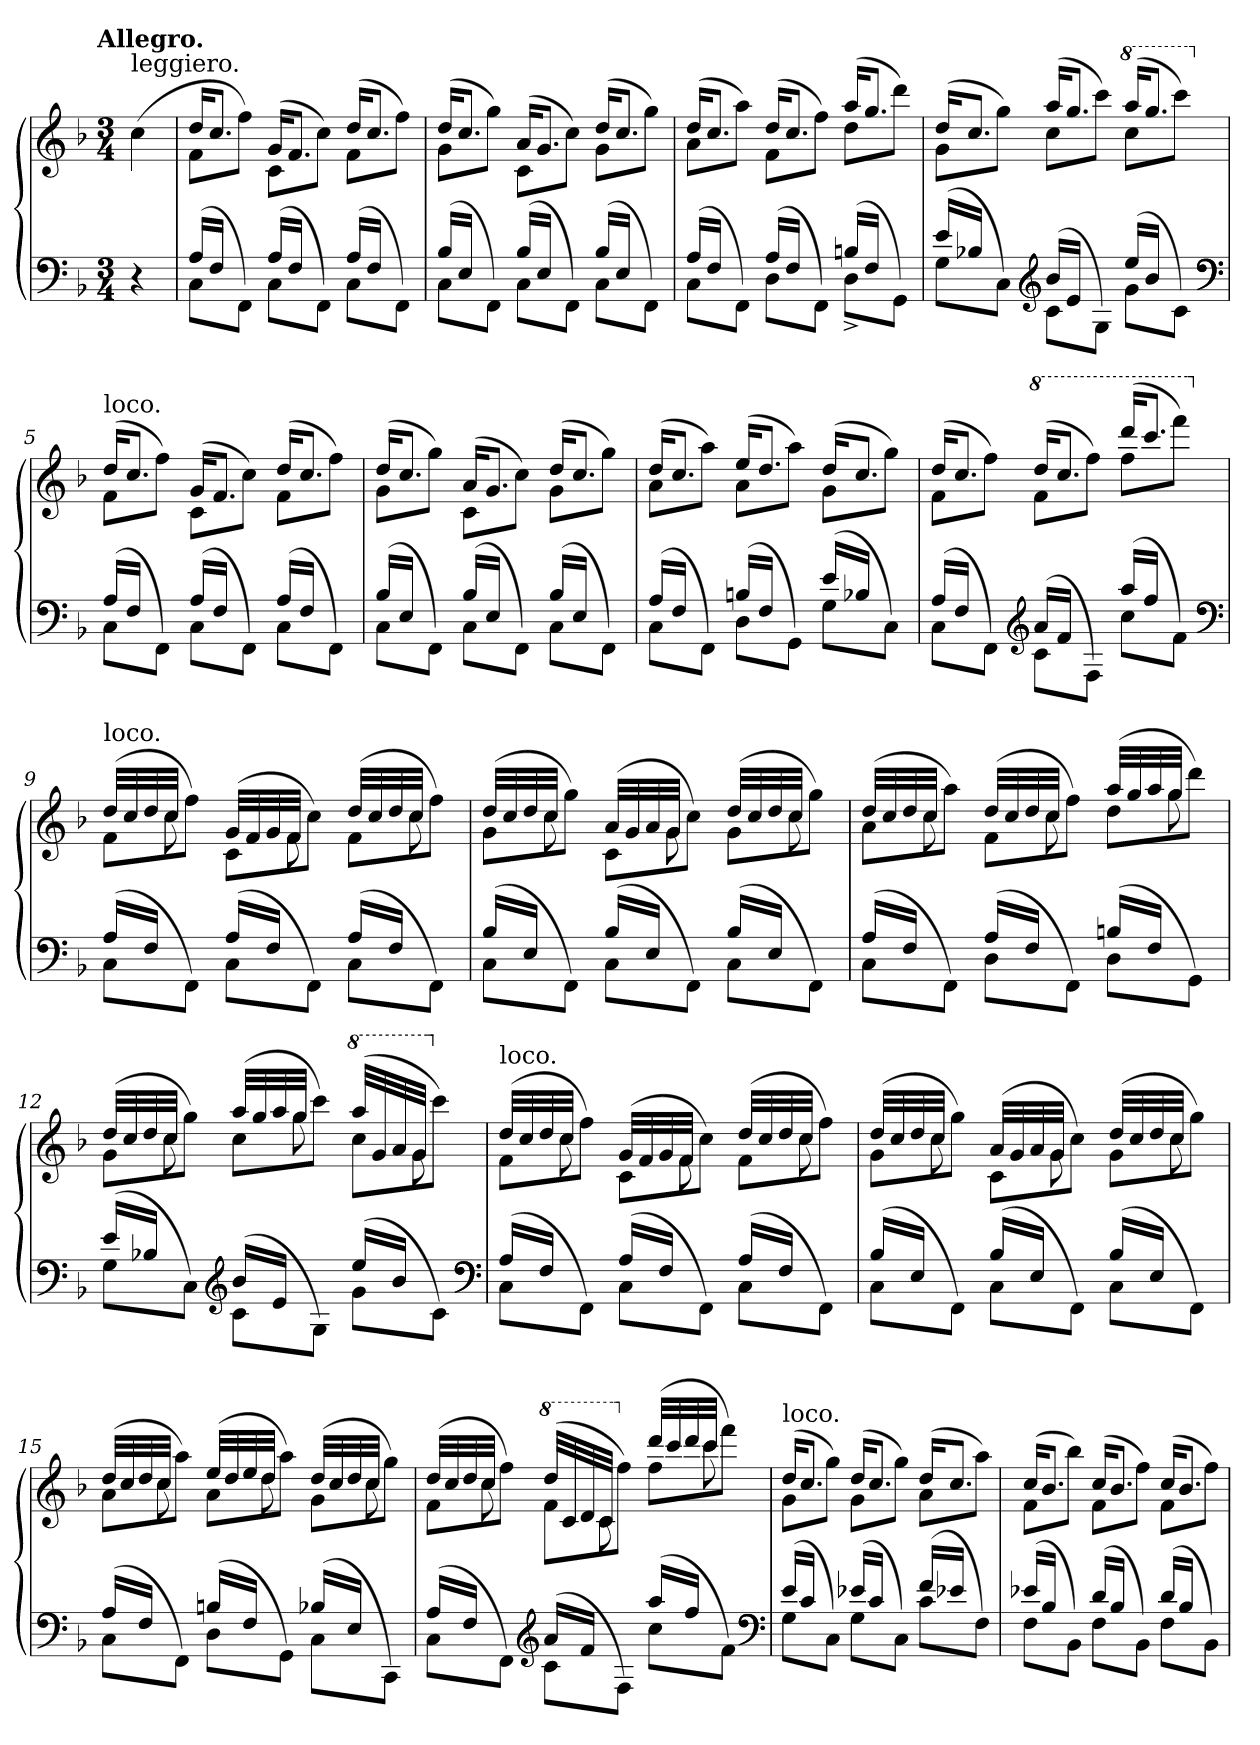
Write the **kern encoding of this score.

**kern	**kern
*part1	*part1
*staff2	*staff1
*clefF4	*clefG2
*k[b-]	*k[b-]
*F:	*F:
!!LO:TX:omd:t=Allegro.
*M3/4	*M3/4
*MM120	*MM120
=	=
!	!LO:TX:a:t=leggiero.
4r	(>4cc
=1	=1
*^	*^
(>16ALL	8CL	16ddKL	8fL
16FJJ	.	8.ccJ	.
8ryy	8FFJ)	.	8ffJ)
(>16ALL	8CL	(16gKL	8cL
16FJJ	.	8.fJ	.
8ryy	8FFJ)	.	8ccJ)
(>16ALL	8CL	(>16ddKL	8fL
16FJJ	.	8.ccJ	.
8ryy	8FFJ)	.	8ffJ)
=2	=2	=2	=2
(>16B-LL	8CL	(>16ddKL	8gL
16EJJ	.	8.ccJ	.
8ryy	8FFJ)	.	8ggJ)
(>16B-LL	8CL	(>16aKL	8cL
16EJJ	.	8.gJ	.
8ryy	8FFJ)	.	8ccJ)
(>16B-LL	8CL	(>16ddKL	8gL
16EJJ	.	8.ccJ	.
8ryy	8FFJ)	.	8ggJ)
=3	=3	=3	=3
(>16ALL	8CL	(>16ddKL	8aL
16FJJ	.	8.ccJ	.
8ryy	8FFJ)	.	8aaJ)
(>16ALL	8DL	(>16ddKL	8fL
16FJJ	.	8.ccJ	.
8ryy	8FFJ)	.	8ffJ)
(>16BnLL	8D^>L	(>16aaKL	8ddL
16FJJ	.	8.ggJ	.
8ryy	8GGJ)	.	8dddJ)
=4	=4	=4	=4
(>16eLL	8GL	(>16ddKL	8gL
16B-XJJ	.	8.ccJ	.
8ryy	8CJ)	.	8ggJ)
*clefG2	*	*	*
(>16b-LL	8cL	(>16aaKL	8ccL
16eJJ	.	8.ggJ	.
8ryy	8GJ)	.	8cccJ)
*	*	*8va	*
(>16eeLL	8gL	(>16aaaKL	8cccL
16b-JJ	.	8.gggJ	.
8ryy	8cJ)	.	8ccccJ)
*clefF4	*	*	*
=5	=5	=5	=5
*	*	*X8va	*
!	!	!LO:TX:a:t=loco.	!
(>16ALL	8CL	(>16ddKL	8fL
16FJJ	.	8.ccJ	.
8ryy	8FFJ)	.	8ffJ)
(>16ALL	8CL	(>16gKL	8cL
16FJJ	.	8.fJ	.
8ryy	8FFJ)	.	8ccJ)
(>16ALL	8CL	(>16ddKL	8fL
16FJJ	.	8.ccJ	.
8ryy	8FFJ)	.	8ffJ)
=6	=6	=6	=6
(>16B-LL	8CL	(>16ddKL	8gL
16EJJ	.	8.ccJ	.
8ryy	8FFJ)	.	8ggJ)
(>16B-LL	8CL	(>16aKL	8cL
16EJJ	.	8.gJ	.
8ryy	8FFJ)	.	8ccJ)
(>16B-LL	8CL	(>16ddKL	8gL
16EJJ	.	8.ccJ	.
8ryy	8FFJ)	.	8ggJ)
=7	=7	=7	=7
(>16ALL	8CL	(>16dd/KL	8a\L
16FJJ	.	8.ccJ	.
8ryy	8FFJ)	.	8aaJ)
(>16BnLL	8DL	(>16ee/KL	8a\L
16FJJ	.	8.ddJ	.
8ryy	8GGJ)	.	8aaJ)
(>16eLL	8GL	(>16dd/KL	8g\L
16B-XJJ	.	8.ccJ	.
8ryy	8CJ)	.	8ggJ)
=8	=8	=8	=8
(>16ALL	8CL	(>16ddKL	8fL
16FJJ	.	8.ccJ	.
8ryy	8FFJ)	.	8ffJ)
*clefG2	*	*	*
*	*	*8va	*
(>16aLL	8cL	(>16dddKL	8ffL
16fJJ	.	8.cccJ	.
8ryy	8FJ)	.	8fffJ)
(>16aaLL	8ccL	(>16ddddKL	8fffL
16ffJJ	.	8.ccccJ	.
8ryy	8fJ)	.	8ffffJ)
*	*	*v	*v
*clefF4	*	*
=9	=9	=9
*	*	*X8va
*	*	*^
*	*	*	*^
!	!	!LO:TX:a:t=loco.	!	!
(>16ALL	8CL	(>32ddLLL	16.ryy	8f\L
.	.	32cc	.	.
16FJJ	.	32dd	.	.
.	.	32ccJJJ	8cc	.
8ryy	8FFJ)	8ryy	.	8ff\J)
.	.	.	8ryy	.
(>16ALL	8CL	(>32gLLL	.	8c\L
.	.	32f	.	.
16FJJ	.	32g	.	.
.	.	32fJJJ	8f	.
8ryy	8FFJ)	8ryy	.	8cc\J)
.	.	.	8ryy	.
(>16ALL	8CL	(>32dd/LLL	.	8fL
.	.	32cc	.	.
16FJJ	.	32dd	.	.
.	.	32ccJJJ	8cc	.
8ryy	8FFJ)	8ryy	.	8ff\J)
.	.	.	32ryy	.
=10	=10	=10	=10	=10
(>16B-LL	8CL	(>32ddLLL	16.ryy	8g\L
.	.	32cc	.	.
16EJJ	.	32dd	.	.
.	.	32ccJJJ	8cc	.
8ryy	8FFJ)	8ryy	.	8gg\J)
.	.	.	8ryy	.
(>16B-LL	8CL	(>32aLLL	.	8cL
.	.	32g	.	.
16EJJ	.	32a	.	.
.	.	32gJJJ	8g	.
8ryy	8FFJ)	8ryy	.	8cc\J)
.	.	.	8ryy	.
(>16B-LL	8CL	(>32ddLLL	.	8g\L
.	.	32cc	.	.
16EJJ	.	32dd	.	.
.	.	32ccJJJ	8cc	.
8ryy	8FFJ)	8ryy	.	8gg\J)
.	.	.	32ryy	.
=11	=11	=11	=11	=11
(>16ALL	8CL	(>32ddLLL	8aL	16.ryy
.	.	32cc	.	.
16FJJ	.	32dd	.	.
.	.	32ccJJJ	.	8cc\
8ryy	8FFJ)	8ryy	8aaJ)	.
.	.	.	.	8ryy
(>16ALL	8DL	(>32dd/LLL	8f\L	.
.	.	32cc	.	.
16FJJ	.	32dd	.	.
.	.	32ccJJJ	.	8cc\
8ryy	8FFJ)	8ryy	8ffJ)	.
.	.	.	.	8ryy
(>16BnLL	8DL	(>32aa/LLL	8dd\L	.
.	.	32gg	.	.
16FJJ	.	32aa	.	.
.	.	32ggJJJ	.	8gg\
8ryy	8GGJ)	8ryy	8dddJ)	.
.	.	.	.	32ryy
=12	=12	=12	=12	=12
(>16eLL	8GL	(>32ddLLL	16.ryy	8g\L
.	.	32cc	.	.
16B-XJJ	.	32dd	.	.
.	.	32ccJJJ	8cc	.
8ryy	8CJ)	8ryy	.	8gg\J)
.	.	.	8ryy	.
*clefG2	*	*	*	*
(>16b-LL	8cL	(>32aaLLL	.	8ccL
.	.	32gg	.	.
16eJJ	.	32aa	.	.
.	.	32ggJJJ	8gg	.
8ryy	8GJ)	8ryy	.	8ccc\J)
.	.	.	8ryy	.
*	*	*8va	*	*
(>16eeLL	8gL	(>32aaaLLL	.	8ccc\L
.	.	32gg	.	.
16b-JJ	.	32aa	.	.
.	.	32ggJJJ	8gg	.
*	*	*X8va	*	*
8ryy	8cJ)	8ryy	.	8ccc\J)
.	.	.	32ryy	.
*clefF4	*	*	*	*
=13	=13	=13	=13	=13
!	!	!LO:TX:a:t=loco.	!	!
(>16ALL	8CL	(>32ddLLL	16.ryy	8f\L
.	.	32cc	.	.
16FJJ	.	32dd	.	.
.	.	32ccJJJ	8cc	.
8ryy	8FFJ)	8ryy	.	8ff\J)
.	.	.	8ryy	.
(>16ALL	8CL	(>32gLLL	.	8cL
.	.	32f	.	.
16FJJ	.	32g	.	.
.	.	32fJJJ	8f	.
8ryy	8FFJ)	8ryy	.	8cc\J)
.	.	.	8ryy	.
(>16ALL	8CL	(>32ddLLL	.	8f\L
.	.	32cc	.	.
16FJJ	.	32dd	.	.
.	.	32ccJJJ	8cc	.
8ryy	8FFJ)	8ryy	.	8ff\J)
.	.	.	32ryy	.
=14	=14	=14	=14	=14
(>16B-LL	8CL	(>32ddLLL	16.ryy	8g\L
.	.	32cc	.	.
16EJJ	.	32dd	.	.
.	.	32ccJJJ	8cc	.
8ryy	8FFJ)	8ryy	.	8gg\J)
.	.	.	8ryy	.
(>16B-LL	8CL	(>32aLLL	.	8cL
.	.	32g	.	.
16EJJ	.	32a	.	.
.	.	32gJJJ	8g	.
8ryy	8FFJ)	8ryy	.	8cc\J)
.	.	.	8ryy	.
(>16B-LL	8CL	(>32ddLLL	.	8g\L
.	.	32cc	.	.
16EJJ	.	32dd	.	.
.	.	32ccJJJ	8cc	.
8ryy	8FFJ)	8ryy	.	8gg\J)
.	.	.	32ryy	.
=15	=15	=15	=15	=15
(>16ALL	8CL	(>32ddLLL	8aL	16.ryy
.	.	32cc	.	.
16FJJ	.	32dd	.	.
.	.	32ccJJJ	.	8cc\
8ryy	8FFJ)	8ryy	8aaJ)	.
.	.	.	.	8ryy
(>16BnLL	8DL	(>32ee/LLL	8a\L	.
.	.	32dd	.	.
16FJJ	.	32ee	.	.
.	.	32ddJJJ	.	8dd\
8ryy	8GGJ)	8ryy	8aaJ)	.
.	.	.	.	8ryy
(>16B-XLL	8CL	(>32dd/LLL	8g\L	.
.	.	32cc	.	.
16EJJ	.	32dd	.	.
.	.	32ccJJJ	.	8cc\
8ryy	8CCJ)	8ryy	8ggJ)	.
.	.	.	.	32ryy
=16	=16	=16	=16	=16
(>16ALL	8CL	(>32ddLLL	16.ryy	8f\L
.	.	32cc	.	.
16FJJ	.	32dd	.	.
.	.	32ccJJJ	8cc	.
8ryy	8FFJ)	8ryy	.	8ff\J)
.	.	.	8ryy	.
*clefG2	*	*	*	*
*	*	*8va	*	*
(>16aLL	8cL	(>32dddLLL	.	8ffL
.	.	32cc	.	.
16fJJ	.	32dd	.	.
.	.	32ccJJJ	8cc	.
*	*	*X8va	*	*
8ryy	8FJ)	8ryy	.	8ff\J)
.	.	.	8ryy	.
(>16aaLL	8ccL	(>32dddLLL	.	8ff\L
.	.	32ccc	.	.
16ffJJ	.	32ddd	.	.
.	.	32cccJJJ	8ccc	.
8ryy	8fJ)	8ryy	.	8fff\J)
.	.	.	32ryy	.
*	*	*v	*v	*v
*clefF4	*	*
=17	=17	=17
*	*	*^
!	!	!LO:TX:a:t=loco.	!
(>16eLL	8GL	(>16dd/KL	8g\L
16cJJ	.	8.ccJ	.
8ryy	8CJ)	.	8ggJ)
(>16e-XLL	8GL	(>16dd/KL	8g\L
16cJJ	.	8.ccJ	.
8ryy	8CJ)	.	8ggJ)
(>16fLL	8cL	(>16dd/KL	8a\L
16e-XJJ	.	8.ccJ	.
8ryy	8FJ)	.	8aaJ)
=18	=18	=18	=18
(>16e-XLL	8FL	(>16cc/KL	8f\L
16B-JJ	.	8.b-J	.
8ryy	8BB-J)	.	8bb-J)
(>16dLL	8FL	(>16cc/KL	8f\L
16B-JJ	.	8.b-J	.
8ryy	8BB-J)	.	8ffJ)
(>16dLL	8FL	(>16cc/KL	8f\L
16B-JJ	.	8.b-J	.
8ryy	8BB-J)	.	8ffJ)
*v	*v	*	*
*	*v	*v
=	=
*-	*-
